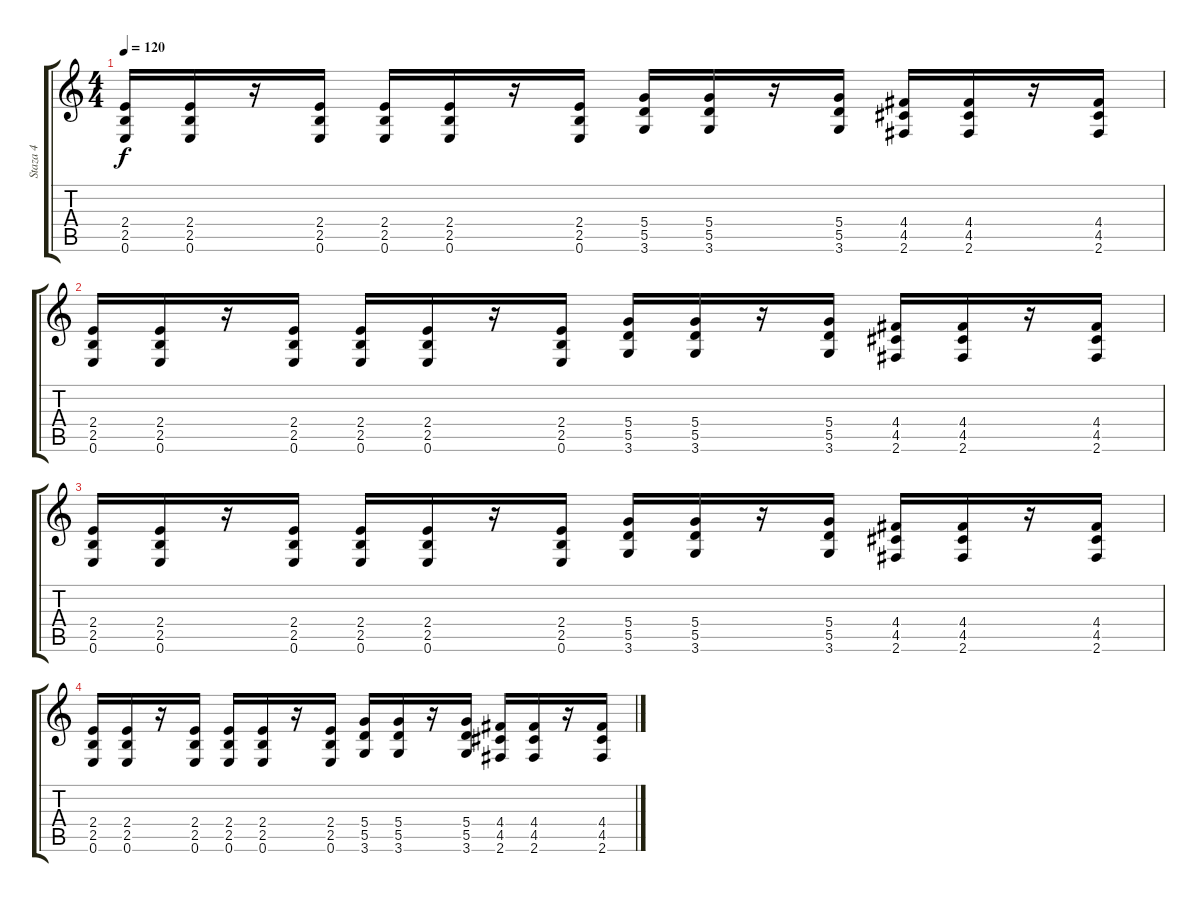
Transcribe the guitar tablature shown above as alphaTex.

\track ("Staza 4" "Staza 4") {instrument overdrivenguitar}
\staff {score tabs}
\tuning (E4 B3 G3 D3 A2 E2) {hide}
\ts (4 4)
\tempo 120
\clef g2
\ks c
(2.4 2.5 0.6).16{dy f} (2.4 2.5 0.6).16 r.16 (2.4 2.5 0.6).16 (2.4 2.5 0.6).16 (2.4 2.5 0.6).16 r.16 (2.4 2.5 0.6).16 (5.4 5.5 3.6).16 (5.4 5.5 3.6).16 r.16 (5.4 5.5 3.6).16 (4.4 4.5 2.6).16 (4.4 4.5 2.6).16 r.16 (4.4 4.5 2.6).16 |
(2.4 2.5 0.6).16 (2.4 2.5 0.6).16 r.16 (2.4 2.5 0.6).16 (2.4 2.5 0.6).16 (2.4 2.5 0.6).16 r.16 (2.4 2.5 0.6).16 (5.4 5.5 3.6).16 (5.4 5.5 3.6).16 r.16 (5.4 5.5 3.6).16 (4.4 4.5 2.6).16 (4.4 4.5 2.6).16 r.16 (4.4 4.5 2.6).16 |
(2.4 2.5 0.6).16 (2.4 2.5 0.6).16 r.16 (2.4 2.5 0.6).16 (2.4 2.5 0.6).16 (2.4 2.5 0.6).16 r.16 (2.4 2.5 0.6).16 (5.4 5.5 3.6).16 (5.4 5.5 3.6).16 r.16 (5.4 5.5 3.6).16 (4.4 4.5 2.6).16 (4.4 4.5 2.6).16 r.16 (4.4 4.5 2.6).16 |
(2.4 2.5 0.6).16 (2.4 2.5 0.6).16 r.16 (2.4 2.5 0.6).16 (2.4 2.5 0.6).16 (2.4 2.5 0.6).16 r.16 (2.4 2.5 0.6).16 (5.4 5.5 3.6).16 (5.4 5.5 3.6).16 r.16 (5.4 5.5 3.6).16 (4.4 4.5 2.6).16 (4.4 4.5 2.6).16 r.16 (4.4 4.5 2.6).16
